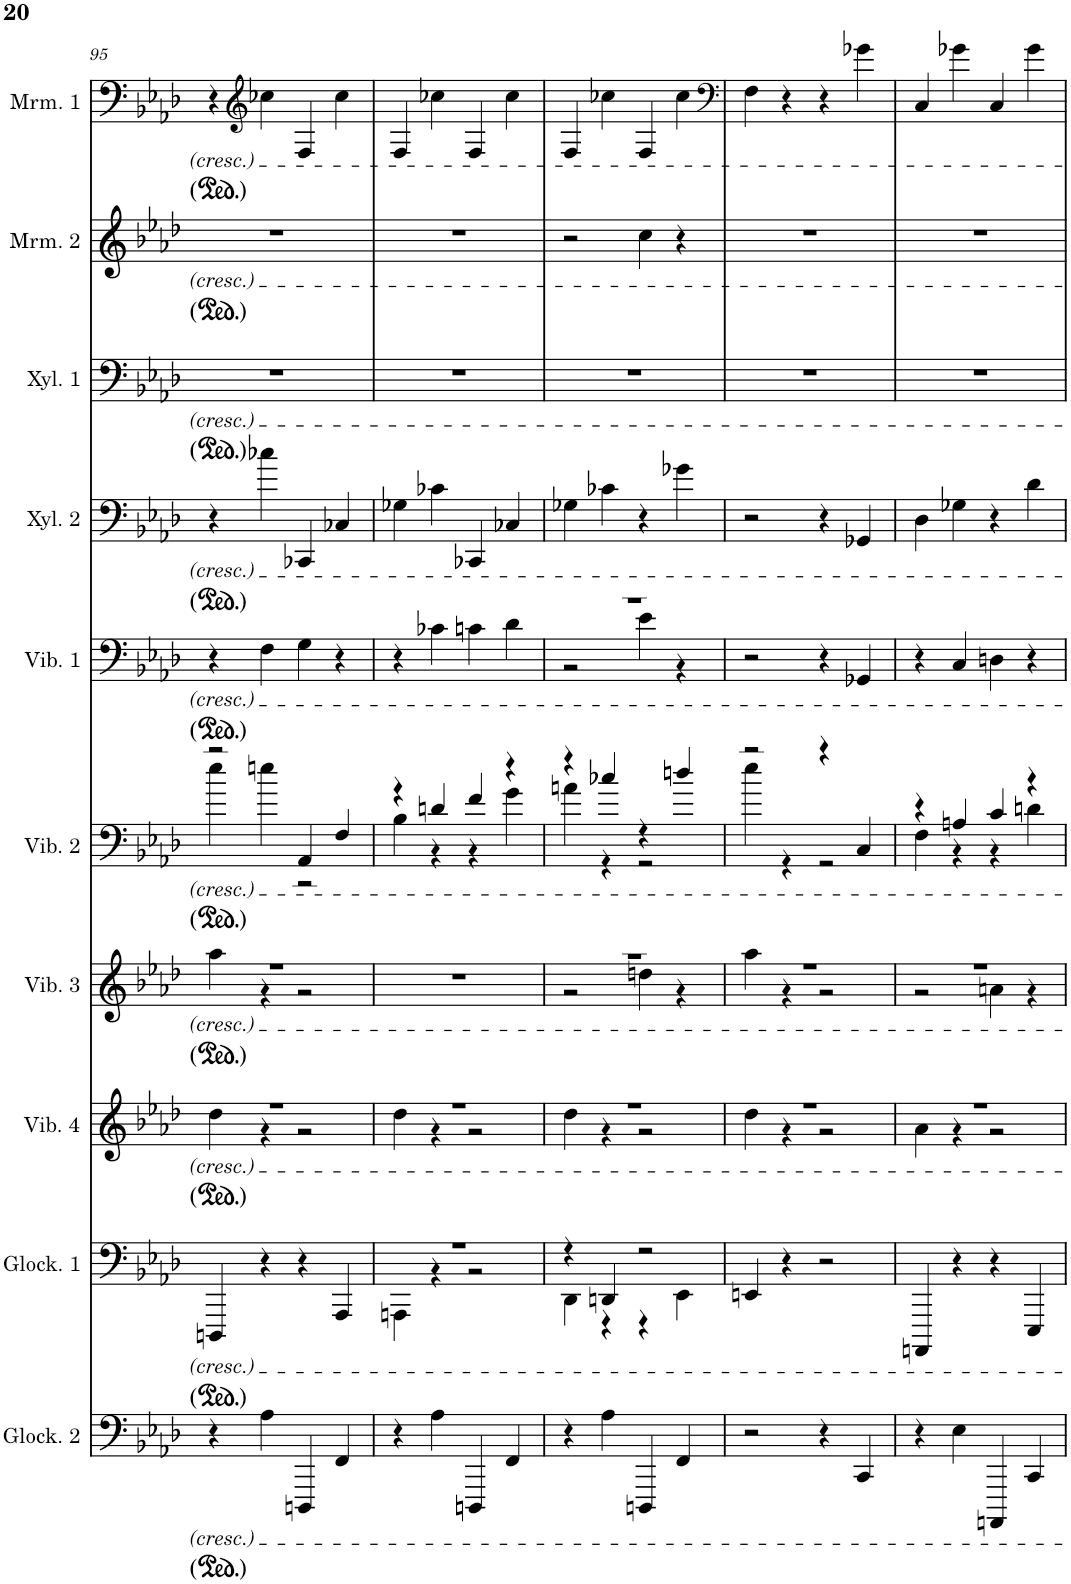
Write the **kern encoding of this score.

**kern	**kern	**kern	**kern	**kern	**kern	**kern	**kern	**kern	**kern
*part10	*part9	*part8	*part7	*part6	*part5	*part4	*part3	*part2	*part1
*staff10	*staff9	*staff8	*staff7	*staff6	*staff5	*staff4	*staff3	*staff2	*staff1
*I"Glockenspiel 2	*I"Glockenspiel 1	*I"Vibraphone 4	*I"Vibraphone 3	*I"Vibraphone 2	*I"Vibraphone 1	*I"Xylophone 2	*I"Xylophone 1	*I"Marimba 2	*I"Marimba 1
*I'Glock. 2	*I'Glock. 1	*I'Vib. 4	*I'Vib. 3	*I'Vib. 2	*I'Vib. 1	*I'Xyl. 2	*I'Xyl. 1	*I'Mrm. 2	*I'Mrm. 1
!!LO:PB:g=z
*clefF4	*clefF4	*clefG2	*clefG2	*clefF4	*clefF4	*clefF4	*clefF4	*clefG2	*clefF4
*Trd-14c-24	*Trd-14c-24	*	*	*	*	*Trd-7c-12	*Trd-7c-12	*	*
*k[b-e-a-d-]	*k[b-e-a-d-]	*k[b-e-a-d-]	*k[b-e-a-d-]	*k[b-e-a-d-]	*k[b-e-a-d-]	*k[b-e-a-d-]	*k[b-e-a-d-]	*k[b-e-a-d-]	*k[b-e-a-d-]
*M4/4	*M4/4	*M4/4	*M4/4	*M4/4	*M4/4	*M4/4	*M4/4	*M4/4	*M4/4
=95	=95	=95	=95	=95	=95	=95	=95	=95	=95
*	*	*^	*^	*^	*	*	*	*	*
4r	4DDDn/	1r	4dd-\	1r	4aa-\	2r	4ee-\	4r	4r	1r	1r	4r
*	*	*	*	*	*	*	*	*	*	*	*	*clefG2
4A-\	4r	.	4r	.	4r	.	4een\	4F\	4cc-X\	.	.	4cc-X\
4DDDn/	4r	.	2r	.	2r	4AA-/	2r	4G\	4CC-X/	.	.	4F/
4FF/	4AAA-/	.	.	.	.	4F/	.	4r	4C-X/	.	.	4cc-\
*	*	*	*	*v	*v	*	*	*	*	*	*	*
=96	=96	=96	=96	=96	=96	=96	=96	=96	=96	=96	=96
*	*^	*	*	*	*	*	*	*	*	*	*
4r	1r	4AAAn\	1r	4dd-\	1r	4r	4B-\	4r	4G-X\	1r	1r	4F/
4A-\	.	4r	.	4r	.	4dn/	4r	4c-X\	4c-X\	.	.	4cc-X\
4DDDn/	.	2r	.	2r	.	4f/	4r	4cn\	4CC-X/	.	.	4F/
4FF/	.	.	.	.	.	4r	4g\	4d-\	4C-X/	.	.	4cc-\
=97	=97	=97	=97	=97	=97	=97	=97	=97	=97	=97	=97	=97
*	*	*	*	*	*^	*	*	*^	*	*	*	*
4r	4r	4DD-\	1r	4dd-\	1r	2r	4r	4an\	1r	2r	4G-X\	1r	2r	4F/
4A-\	4DDn/	4r	.	4r	.	.	4cc-X/	4r	.	.	4c-X\	.	.	4cc-X\
4DDDn/	2r	4r	.	2r	.	4ddn\	4r	2r	.	4e-\	4r	.	4cc\	4F/
4FF/	.	4EE-\	.	.	.	4r	4ddn/	.	.	4r	4g-X\	.	4r	4cc-\
*	*v	*v	*	*	*	*	*	*	*v	*v	*	*	*	*
=98	=98	=98	=98	=98	=98	=98	=98	=98	=98	=98	=98	=98
*	*	*	*	*	*	*	*	*	*	*	*	*clefF4
2r	4EEn/	1r	4dd-\	1r	4aa-\	2r	4ee-\	2r	2r	1r	1r	4F\
.	4r	.	4r	.	4r	.	4r	.	.	.	.	4r
4r	2r	.	2r	.	2r	4r	2r	4r	4r	.	.	4r
4CC/	.	.	.	.	.	4C/	.	4GG-X/	4GG-X/	.	.	4g-X\
=99	=99	=99	=99	=99	=99	=99	=99	=99	=99	=99	=99	=99
4r	4AAAAn/	1r	4a-\	1r	2r	4r	4F\	4r	4D-\	1r	1r	4C/
4E-\	4r	.	4r	.	.	4An/	4r	4C/	4G-X\	.	.	4g-X\
4AAAAn/	4r	.	2r	.	4an\	4c/	4r	4Dn\	4r	.	.	4C/
4CC/	4EEE-/	.	.	.	4r	4r	4dn\	4r	4d-\	.	.	4g-\
*	*	*v	*v	*	*	*v	*v	*	*	*	*	*
*	*	*	*v	*v	*	*	*	*	*	*
=	=	=	=	=	=	=	=	=	=
*-	*-	*-	*-	*-	*-	*-	*-	*-	*-
